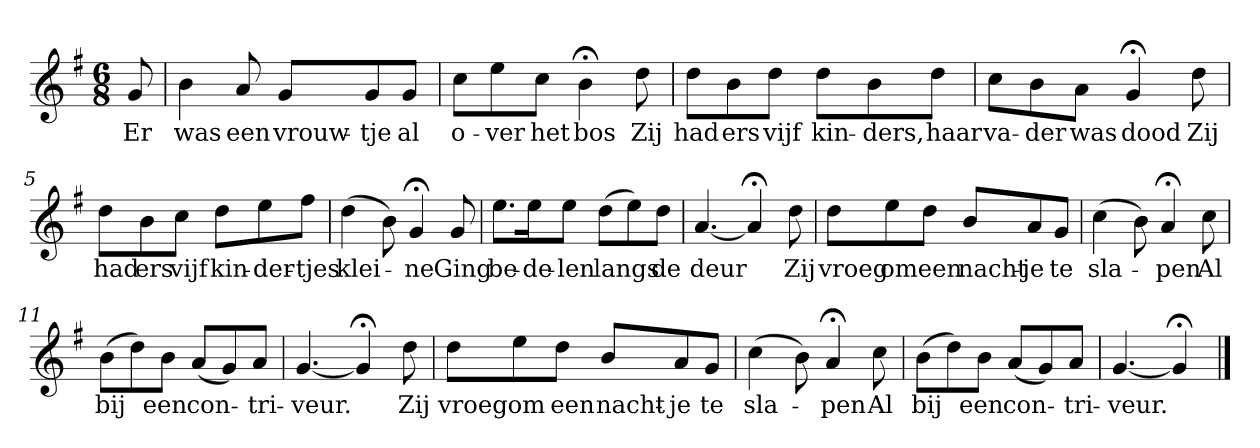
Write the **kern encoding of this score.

**kern	**text
*part1	*part1
*staff1	*staff1
*k[f#]	*
*G:	*
*M6/8	*
*MM120	*
=	=
8g	Er
=1	=1
4b	was
8a	een
8gL	vrouw-
8g	-tje
8gJ	al
=2	=2
8ccL	o-
8ee	-ver
8ccJ	het
4b;<	bos
8dd	Zij
=3	=3
8ddL	had
8b	ers
8ddJ	vijf
8ddL	kin-
8b	-ders,
8ddJ	haar
=4	=4
8ccL	va-
8b	-der
8aJ	was
4g;<	dood
8dd	Zij
=5	=5
8ddL	had
8b	ers
8ccJ	vijf
8ddL	kin-
8ee	-der-
8ff#J	-tjes
=6	=6
(4dd	klei-
8b)	.
4g;<	-ne
8g	Ging
=7	=7
8.eeL	be-
16eeK	-de-
8eeJ	-len
(8ddL	langs
8ee)	.
8ddJ	de
=8	=8
[4.a	deur
4a;<]	.
8dd	Zij
=9	=9
8ddL	vroeg
8ee	om
8ddJ	een
8bL	nacht-
8a	-je
8gJ	te
=10	=10
(4cc	sla-
8b)	.
4a;<	-pen
8cc	Al
=11	=11
(8bL	bij
8dd)	.
8bJ	een
(8aL	con-
8g)	.
8aJ	-tri-
=12	=12
[4.g	-veur.
4g;<]	.
8dd	Zij
=13	=13
8ddL	vroeg
8ee	om
8ddJ	een
8bL	nacht-
8a	-je
8gJ	te
=14	=14
(4cc	sla-
8b)	.
4a;<	-pen
8cc	Al
=15	=15
(8bL	bij
8dd)	.
8bJ	een
(8aL	con-
8g)	.
8aJ	-tri-
=16	=16
[4.g	-veur.
4g;<]	.
==	==
*-	*-
